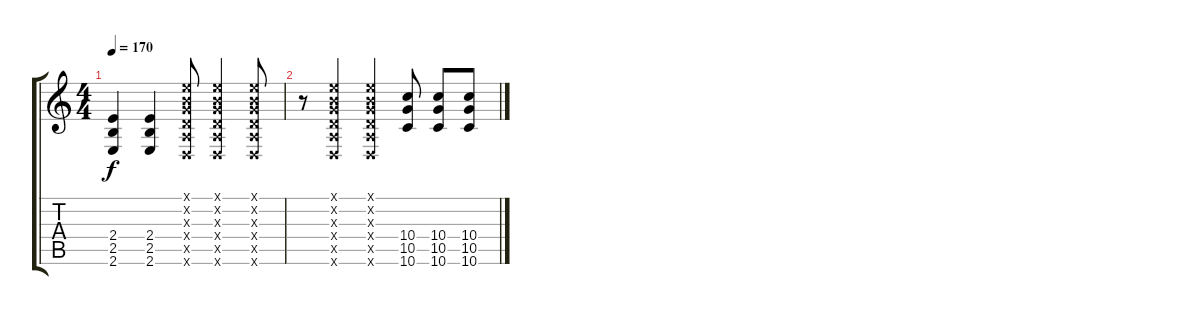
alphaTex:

\track "" {instrument overdrivenguitar}
\staff {score tabs}
\tuning (E4 B3 G3 D3 A2 D2) {hide}
\ts (4 4)
\tempo 170
\clef g2
\ks c
(2.4 2.5 2.6).4{dy f} (2.4 2.5 2.6).4 (0.1{x} 0.2{x} 0.3{x} 0.4{x} 0.5{x} 0.6{x}).8 (0.1{x} 0.2{x} 0.3{x} 0.4{x} 0.5{x} 0.6{x}).4 (0.1{x} 0.2{x} 0.3{x} 0.4{x} 0.5{x} 0.6{x}).8 |
r.8 (0.1{x} 0.2{x} 0.3{x} 0.4{x} 0.5{x} 0.6{x}).4 (0.1{x} 0.2{x} 0.3{x} 0.4{x} 0.5{x} 0.6{x}).4 (10.4 10.5 10.6).8 (10.4 10.5 10.6).8 (10.4 10.5 10.6).8
